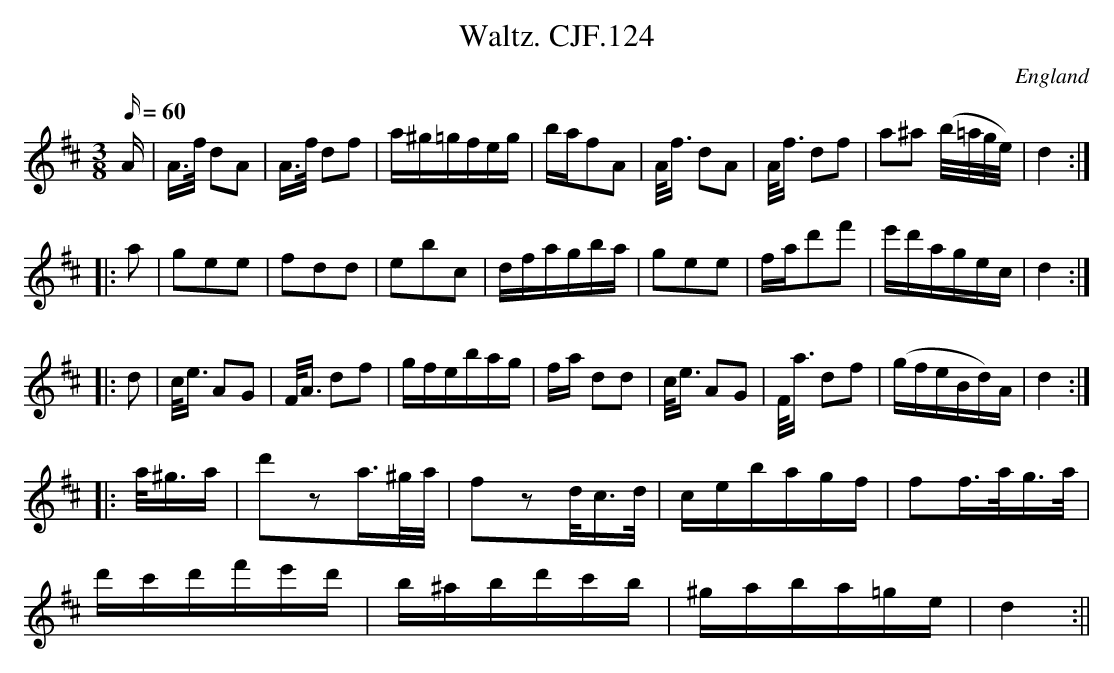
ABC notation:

X:1
T:Waltz. CJF.124
M:3/8
L:1/16
Q:60
O:England
K:D
A|A>f d2A2|A>f d2f2|a^g=gfeg|baf2A2|A<f d2A2|\
A<f d2f2|a2^a2 (b/=a/g/e/)|d4:||:!a2|g2e2e2|
f2d2d2|e2b2c2|dfagba|g2e2e2|fad'2f'2|e'd'agec|\
d4:||:!d2|c<e A2G2|F<A d2f2|gfebag|fa d2d2|
c<e A2G2|F<a d2f2|(gfeBd)A|d4:||:!a<^ga|d'2z2a>^ga/|\
f2z2d<cd/|cebagf|f2f>ag>a|!
d'c'd'f'e'd'|b^abd'c'b|^gaba=ge|d4:||
